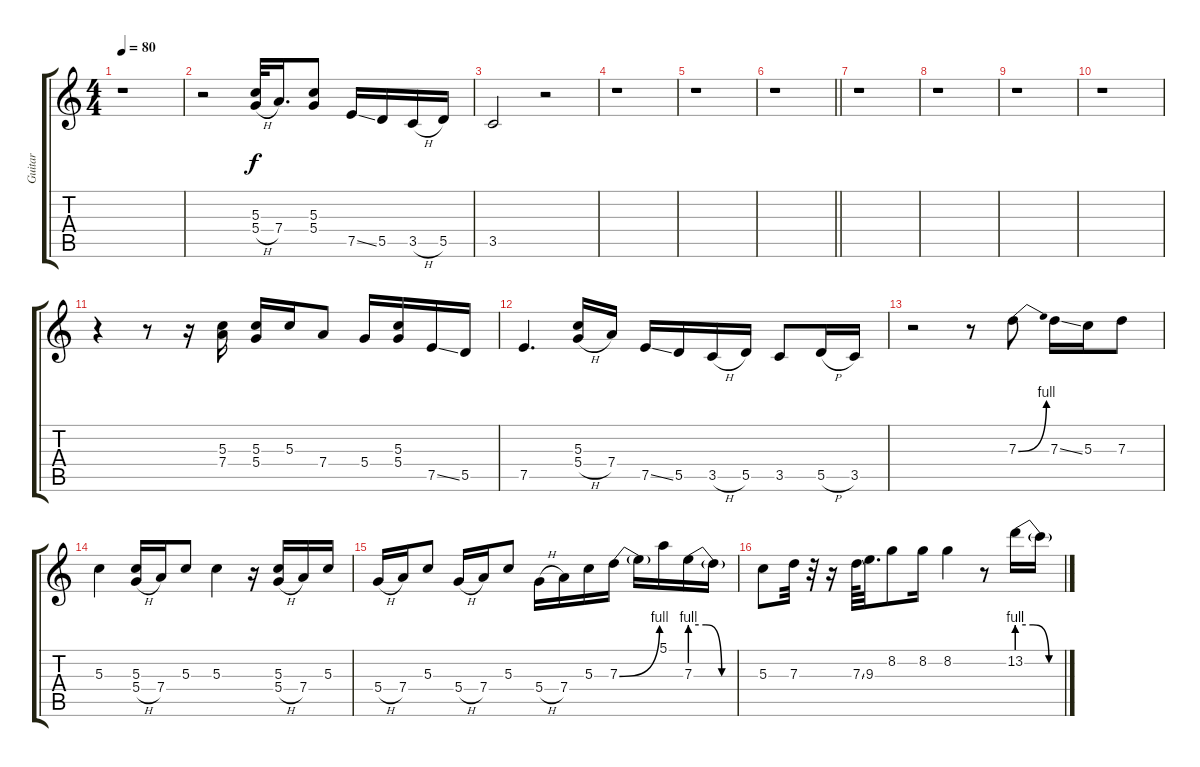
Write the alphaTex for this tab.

\track ("Guitar" "Guitar") {instrument overdrivenguitar}
\staff {score tabs}
\tuning (E4 B3 G3 D3 A2 E2) {hide}
\ts (4 4)
\tempo 80
\clef g2
\ks c
r.1{dy f} |
r.2 (5.3 5.4{h}).32 7.4.16{d} (5.3 5.4).8 7.5{ss}.16 5.5.16 3.5{h}.16 5.5.16 |
3.5.2 r.2 |
r.1 |
r.1 |
\barLineRight lightlight
r.1 |
r.1 |
r.1 |
r.1 |
r.1 |
r.4 r.8 r.16 (5.3 7.4).16 (5.3 5.4).16 5.3.16 7.4.8 5.4.16 (5.3 5.4).16 7.5{ss}.16 5.5.16 |
7.5.4{d} (5.3 5.4{h}).16 7.4.16 7.5{ss}.16 5.5.16 3.5{h}.16 5.5.16 3.5.8 5.5{h}.16 3.5.16 |
r.2 r.8 7.3{be (bend 0 0 60 4)}.8 7.3{ss}.16 5.3.16 7.3.8 |
5.3.4 (5.3 5.4{h}).16 7.4.16 5.3.8 5.3.4 r.16 (5.3 5.4{h}).16 7.4.16 5.3.16 |
5.4{h}.16 7.4.16 5.3.8 5.4{h}.16 7.4.16 5.3.8 5.4{h}.16 7.4.16 5.3.16 7.3{be (bend 0 0 60 4)}.16 7.3{t}.16 5.1.16 7.3{be (custom 0 4 20 4 40 0 60 0)}.16 7.3{t}.16 |
5.3.8 7.3.32 r.32 r.16 7.3{ss}.64 9.3.32{d} 8.2.8 8.2.16 8.2.4 r.8 13.2{be (custom 0 4 20 4 40 0 60 0)}.16 13.2{t}.16
